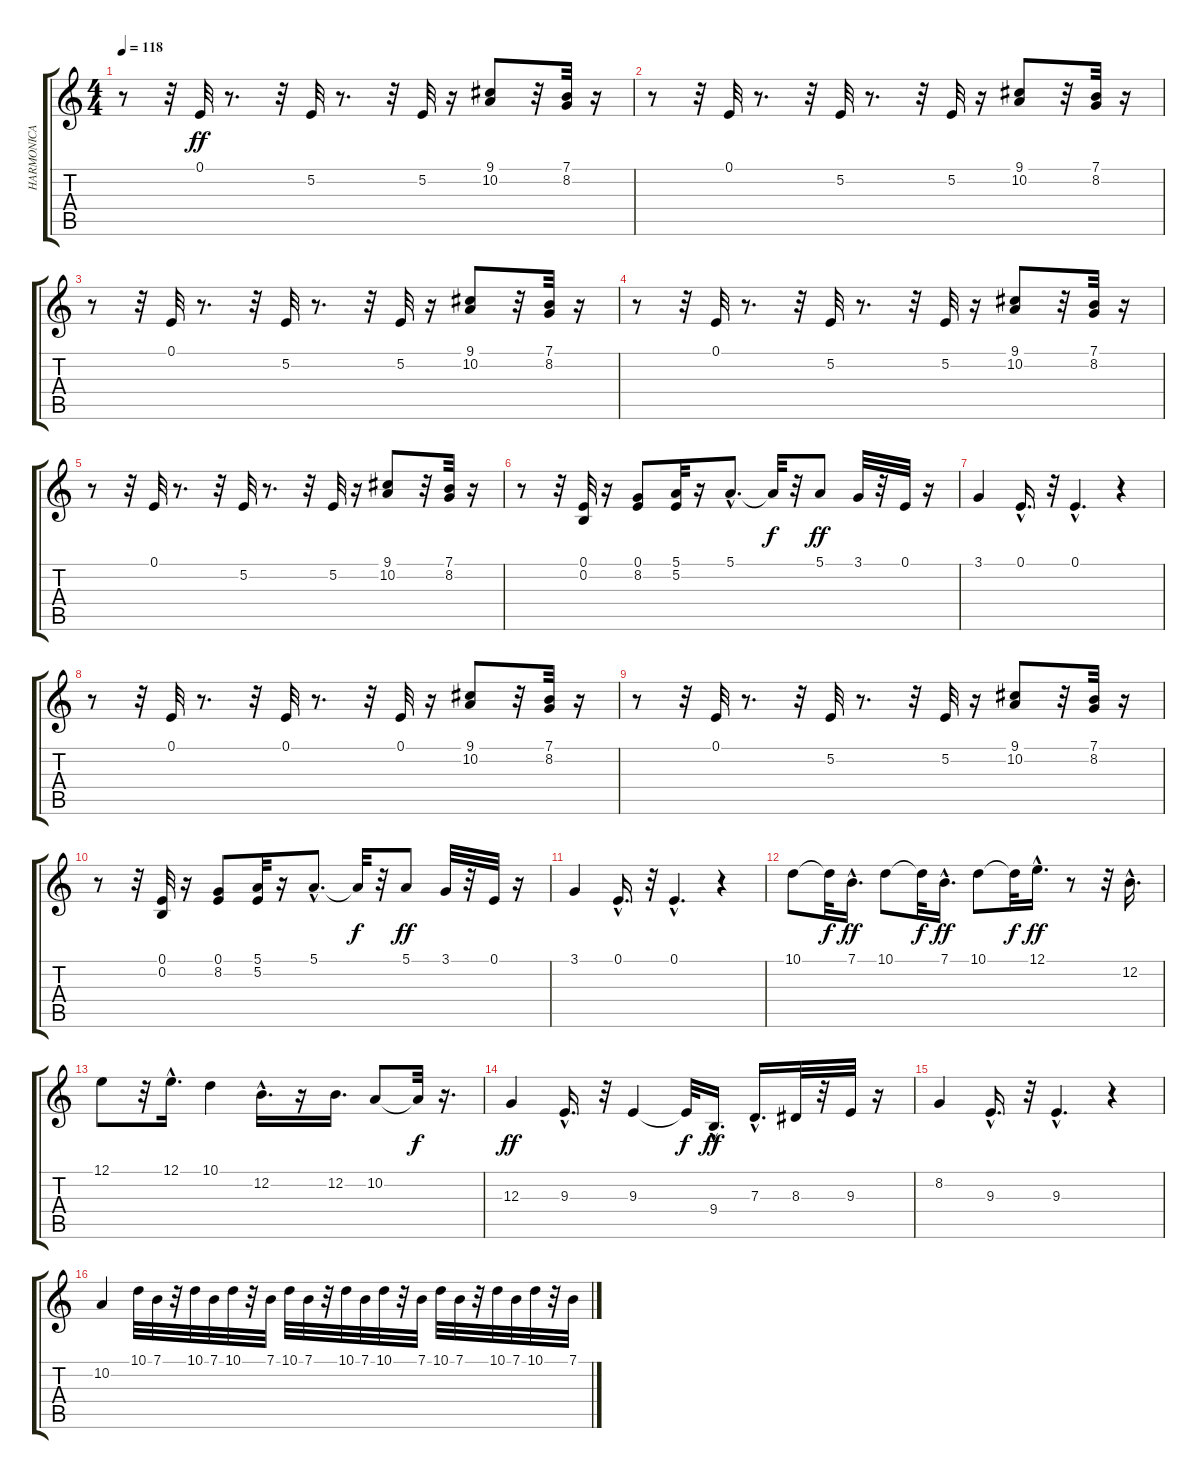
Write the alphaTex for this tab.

\track ("HARMONICA" "HARMONICA") {instrument harmonica}
\staff {score tabs}
\tuning (E4 B3 G3 D3 A2 E2) {hide}
\ts (4 4)
\tempo 118
\clef g2
\ks c
r.8{dy ff} r.32 0.1.32 r.8{d} r.32 5.2.32 r.8{d} r.32 5.2.32 r.16 (9.1 10.2).8 r.32 (7.1 8.2).32 r.16 |
r.8 r.32 0.1.32 r.8{d} r.32 5.2.32 r.8{d} r.32 5.2.32 r.16 (9.1 10.2).8 r.32 (7.1 8.2).32 r.16 |
r.8 r.32 0.1.32 r.8{d} r.32 5.2.32 r.8{d} r.32 5.2.32 r.16 (9.1 10.2).8 r.32 (7.1 8.2).32 r.16 |
r.8 r.32 0.1.32 r.8{d} r.32 5.2.32 r.8{d} r.32 5.2.32 r.16 (9.1 10.2).8 r.32 (7.1 8.2).32 r.16 |
r.8 r.32 0.1.32 r.8{d} r.32 5.2.32 r.8{d} r.32 5.2.32 r.16 (9.1 10.2).8 r.32 (7.1 8.2).32 r.16 |
r.8 r.32 (0.1 0.2).32{volume 14} r.16 (0.1 8.2).8 (5.1 5.2).32 r.16 5.1{hac}.8{d} 5.1{t}.32{dy f} r.32 5.1.8{dy ff} 3.1.32 r.32 0.1.32 r.16 |
3.1.4 0.1{hac}.16{d} r.32 0.1{hac}.4{d} r.4 |
r.8 r.32 0.1.32{volume 12} r.8{d} r.32 0.1.32 r.8{d} r.32 0.1.32 r.16 (9.1 10.2).8 r.32 (7.1 8.2).32 r.16 |
r.8 r.32 0.1.32 r.8{d} r.32 5.2.32 r.8{d} r.32 5.2.32 r.16 (9.1 10.2).8 r.32 (7.1 8.2).32 r.16 |
r.8 r.32 (0.1 0.2).32{volume 14} r.16 (0.1 8.2).8 (5.1 5.2).32 r.16 5.1{hac}.8{d} 5.1{t}.32{dy f} r.32 5.1.8{dy ff} 3.1.32 r.32 0.1.32 r.16 |
3.1.4 0.1{hac}.16{d} r.32 0.1{hac}.4{d} r.4 |
10.1.8{volume 12} 10.1{t}.32{dy f} 7.1{hac}.16{d dy ff} 10.1.8 10.1{t}.32{dy f} 7.1{hac}.16{d dy ff} 10.1.8 10.1{t}.32{dy f} 12.1{hac}.16{d dy ff} r.8 r.32 12.2{hac}.16{d} |
12.1.8 r.32 12.1{hac}.16{d} 10.1.4 12.2{hac}.16{d} r.16 12.2.16{d} 10.2.8 10.2{t}.32{dy f} r.16{d} |
12.3.4{dy ff} 9.3{hac}.16{d} r.32 9.3.4 9.3{t}.32{dy f} 9.4{hac}.16{d dy ff volume 14} 7.3{hac}.16{d} 8.3.32 r.32 9.3.32 r.16 |
8.2.4 9.3{hac}.16{d} r.32 9.3{hac}.4{d} r.4 |
10.2.4 10.1.32 7.1.32 r.32 10.1.32 7.1.32 10.1.32 r.32 7.1.32 10.1.32 7.1.32 r.32 10.1.32 7.1.32 10.1.32 r.32 7.1.32 10.1.32 7.1.32 r.32 10.1.32 7.1.32 10.1.32 r.32 7.1.32
